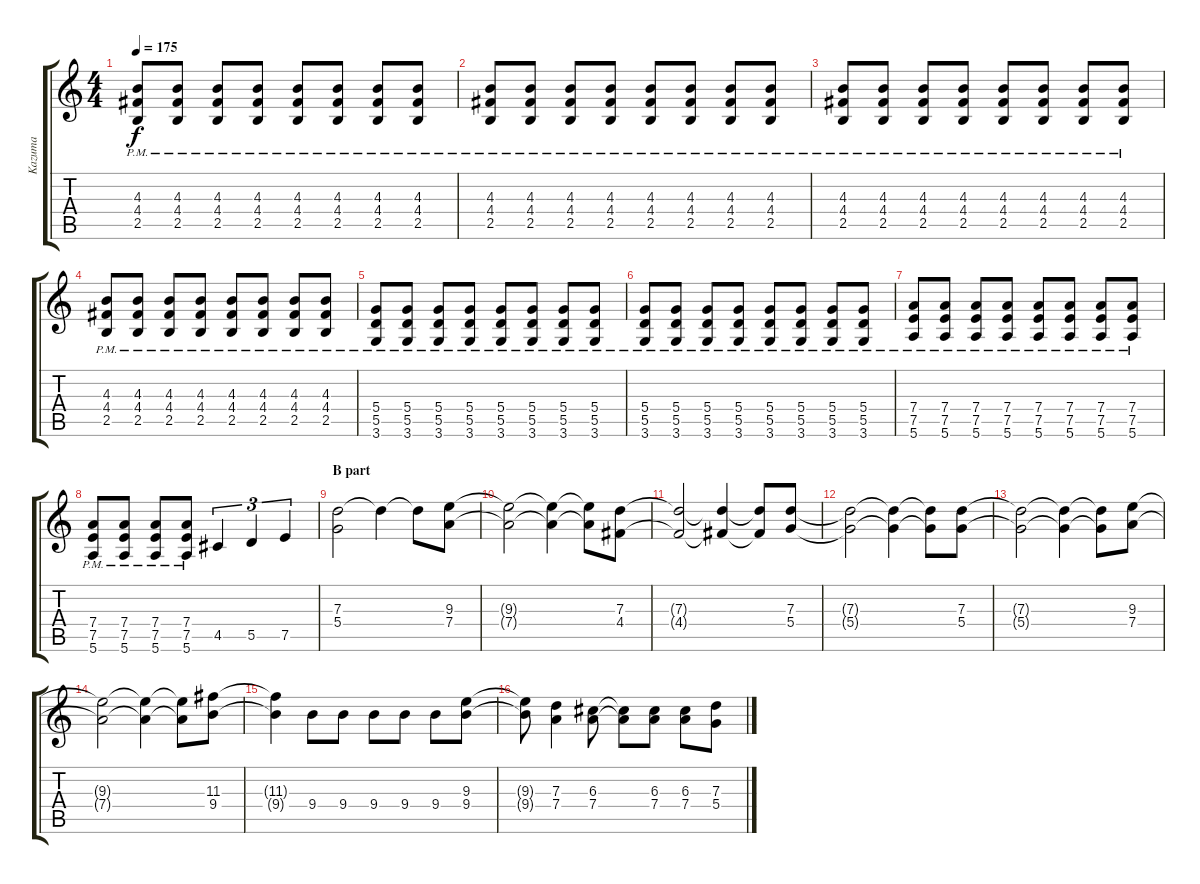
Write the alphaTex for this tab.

\track ("Kazuma" "Kazuma") {instrument distortionguitar}
\staff {score tabs}
\tuning (E4 B3 G3 D3 A2 E2) {hide}
\ts (4 4)
\tempo 175
\clef g2
\ks c
(4.3{pm} 4.4{pm} 2.5{pm}).8{dy f} (4.3{pm} 4.4{pm} 2.5{pm}).8 (4.3{pm} 4.4{pm} 2.5{pm}).8 (4.3{pm} 4.4{pm} 2.5{pm}).8 (4.3{pm} 4.4{pm} 2.5{pm}).8 (4.3{pm} 4.4{pm} 2.5{pm}).8 (4.3{pm} 4.4{pm} 2.5{pm}).8 (4.3{pm} 4.4{pm} 2.5{pm}).8 |
(4.3{pm} 4.4{pm} 2.5{pm}).8 (4.3{pm} 4.4{pm} 2.5{pm}).8 (4.3{pm} 4.4{pm} 2.5{pm}).8 (4.3{pm} 4.4{pm} 2.5{pm}).8 (4.3{pm} 4.4{pm} 2.5{pm}).8 (4.3{pm} 4.4{pm} 2.5{pm}).8 (4.3{pm} 4.4{pm} 2.5{pm}).8 (4.3{pm} 4.4{pm} 2.5{pm}).8 |
(4.3{pm} 4.4{pm} 2.5{pm}).8 (4.3{pm} 4.4{pm} 2.5{pm}).8 (4.3{pm} 4.4{pm} 2.5{pm}).8 (4.3{pm} 4.4{pm} 2.5{pm}).8 (4.3{pm} 4.4{pm} 2.5{pm}).8 (4.3{pm} 4.4{pm} 2.5{pm}).8 (4.3{pm} 4.4{pm} 2.5{pm}).8 (4.3{pm} 4.4{pm} 2.5{pm}).8 |
(4.3{pm} 4.4{pm} 2.5{pm}).8 (4.3{pm} 4.4{pm} 2.5{pm}).8 (4.3{pm} 4.4{pm} 2.5{pm}).8 (4.3{pm} 4.4{pm} 2.5{pm}).8 (4.3{pm} 4.4{pm} 2.5{pm}).8 (4.3{pm} 4.4{pm} 2.5{pm}).8 (4.3{pm} 4.4{pm} 2.5{pm}).8 (4.3{pm} 4.4{pm} 2.5{pm}).8 |
(5.4{pm} 5.5{pm} 3.6{pm}).8 (5.4{pm} 5.5{pm} 3.6{pm}).8 (5.4{pm} 5.5{pm} 3.6{pm}).8 (5.4{pm} 5.5{pm} 3.6{pm}).8 (5.4{pm} 5.5{pm} 3.6{pm}).8 (5.4{pm} 5.5{pm} 3.6{pm}).8 (5.4{pm} 5.5{pm} 3.6{pm}).8 (5.4{pm} 5.5{pm} 3.6{pm}).8 |
(5.4{pm} 5.5{pm} 3.6{pm}).8 (5.4{pm} 5.5{pm} 3.6{pm}).8 (5.4{pm} 5.5{pm} 3.6{pm}).8 (5.4{pm} 5.5{pm} 3.6{pm}).8 (5.4{pm} 5.5{pm} 3.6{pm}).8 (5.4{pm} 5.5{pm} 3.6{pm}).8 (5.4{pm} 5.5{pm} 3.6{pm}).8 (5.4{pm} 5.5{pm} 3.6{pm}).8 |
(7.4{pm} 7.5{pm} 5.6{pm}).8 (7.4{pm} 7.5{pm} 5.6{pm}).8 (7.4{pm} 7.5{pm} 5.6{pm}).8 (7.4{pm} 7.5{pm} 5.6{pm}).8 (7.4{pm} 7.5{pm} 5.6{pm}).8 (7.4{pm} 7.5{pm} 5.6{pm}).8 (7.4{pm} 7.5{pm} 5.6{pm}).8 (7.4{pm} 7.5{pm} 5.6{pm}).8 |
(7.4{pm} 7.5{pm} 5.6{pm}).8 (7.4{pm} 7.5{pm} 5.6{pm}).8 (7.4{pm} 7.5{pm} 5.6{pm}).8 (7.4{pm} 7.5{pm} 5.6{pm}).8 4.5.4{tu (3 2)} 5.5.4{tu (3 2)} 7.5.4{tu (3 2)} |
\section ("" "B part")
(7.3 5.4).2 7.3{t}.4 7.3{t}.8 (9.3 7.4).8 |
(9.3{t} 7.4{t}).2 (9.3{t} 7.4{t}).4 (9.3{t} 7.4{t}).8 (7.3 4.4).8 |
(7.3{t} 4.4{t}).2 (7.3{t} 4.4{t}).4 (7.3{t} 4.4{t}).8 (7.3 5.4).8 |
(7.3{t} 5.4{t}).2 (7.3{t} 5.4{t}).4 (7.3{t} 5.4{t}).8 (7.3 5.4).8 |
(7.3{t} 5.4{t}).2 (7.3{t} 5.4{t}).4 (7.3{t} 5.4{t}).8 (9.3 7.4).8 |
(9.3{t} 7.4{t}).2 (9.3{t} 7.4{t}).4 (9.3{t} 7.4{t}).8 (11.3 9.4).8 |
(11.3{t} 9.4{t}).4 9.4.8 9.4.8 9.4.8 9.4.8 9.4.8 (9.3 9.4).8 |
(9.3{t} 9.4{t}).8 (7.3 7.4).4 (6.3 7.4).8 (6.3{t} 7.4{t}).8 (6.3 7.4).8 (6.3 7.4).8 (7.3 5.4).8
